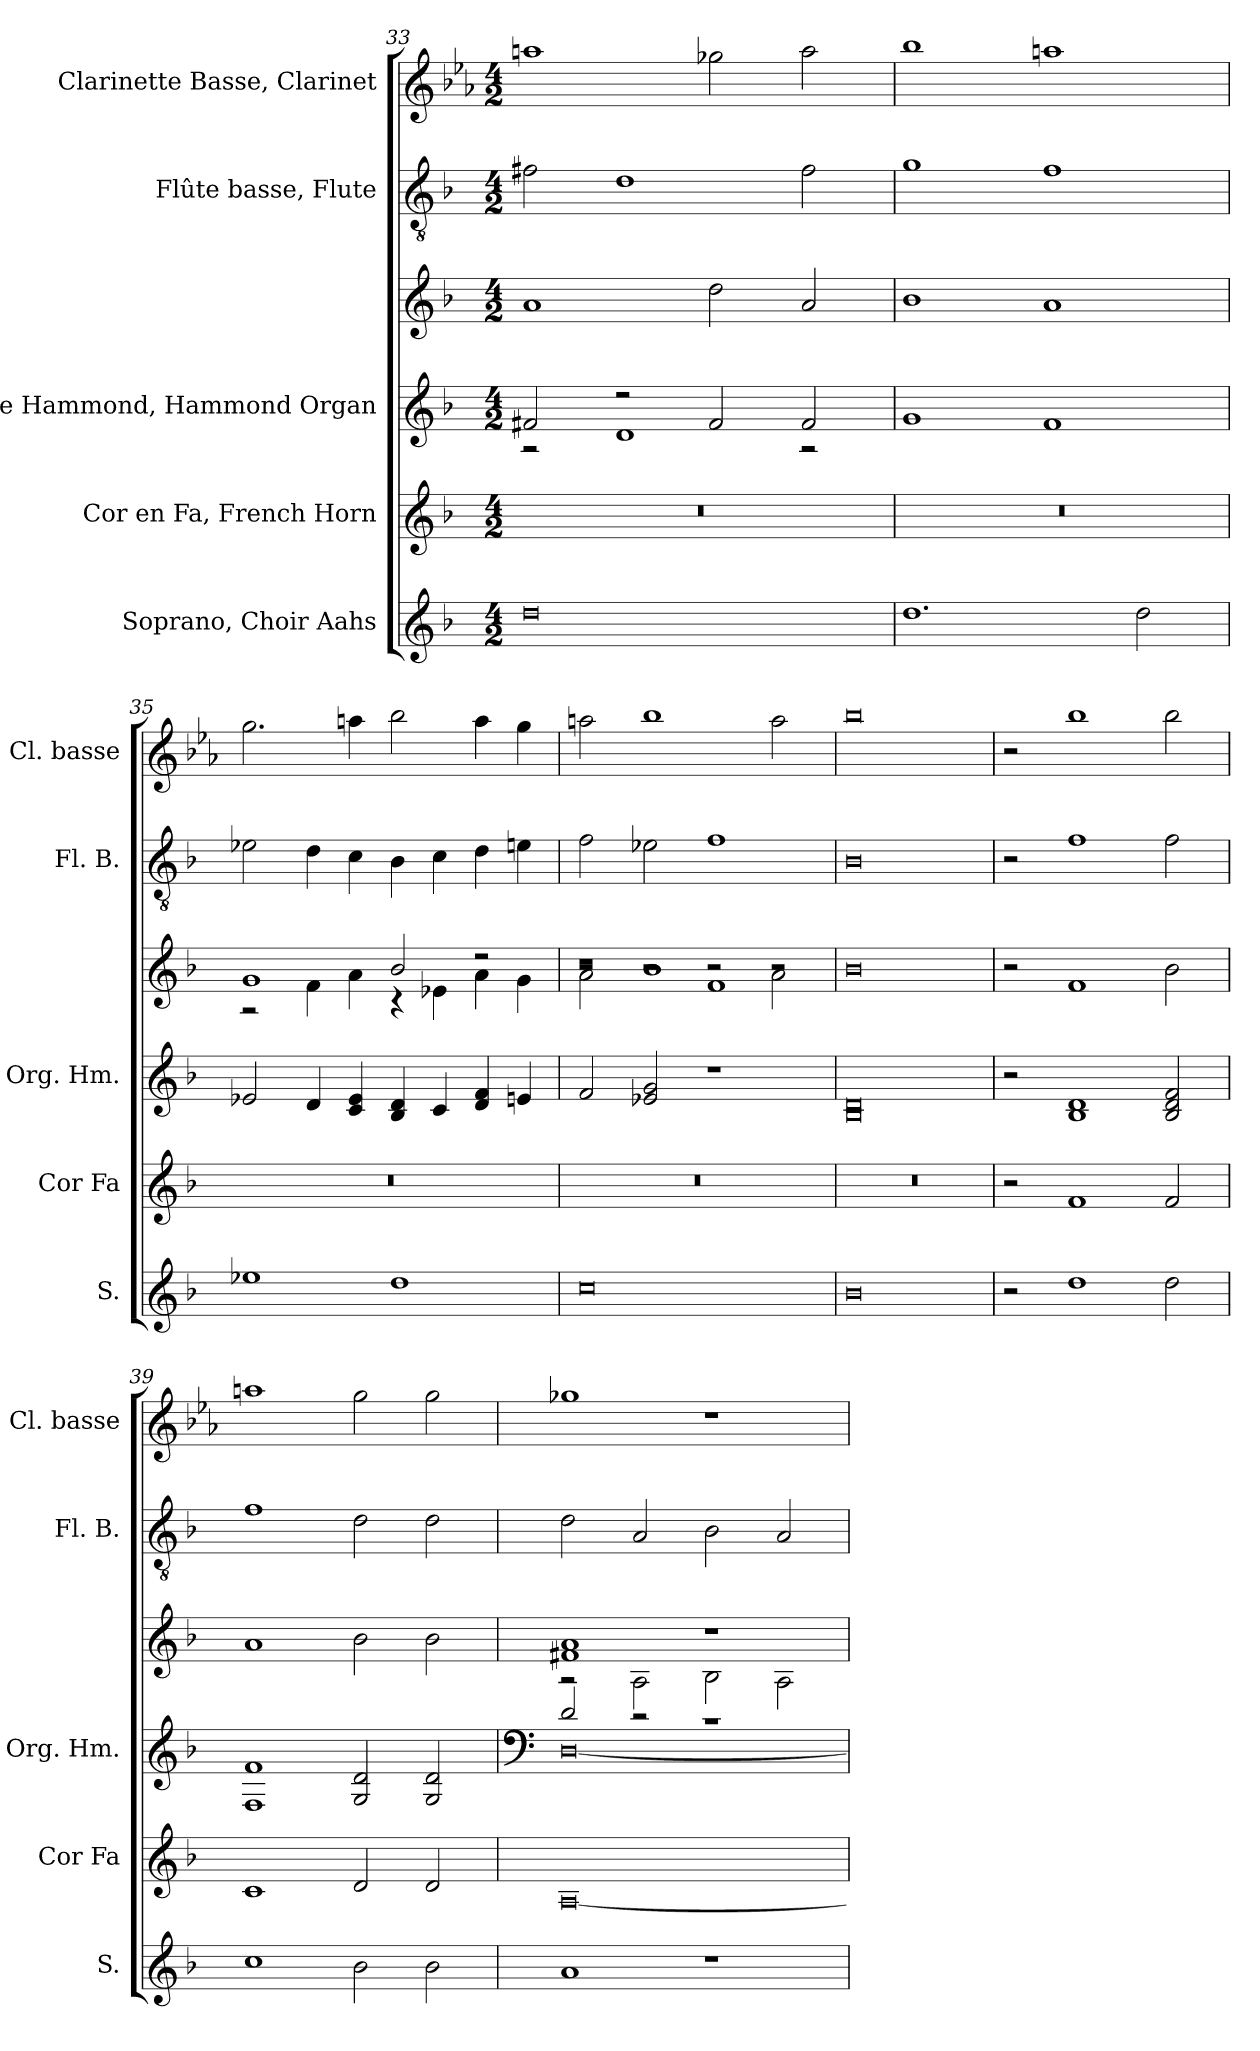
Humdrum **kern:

**kern	**kern	**kern	**kern	**kern	**kern
*part5	*part4	*part3	*part3	*part2	*part1
*staff6	*staff5	*staff4	*staff3	*staff2	*staff1
*I"Soprano, Choir Aahs	*I"Cor en Fa, French Horn	*I"Orgue Hammond, Hammond Organ	*	*I"Flûte basse, Flute	*I"Clarinette Basse, Clarinet
*I'S.	*I'Cor Fa	*I'Org. Hm.	*	*I'Fl. B.	*I'Cl. basse
*clefG2	*clefG2	*clefG2	*clefG2	*clefGv2	*clefG2
*	*ITrd4c7	*	*	*	*ITrd8c14
*k[b-]	*k[b-e-]	*k[b-]	*k[b-]	*k[b-]	*k[b-e-a-]
*M4/2	*M4/2	*M4/2	*M4/2	*M4/2	*M4/2
=33	=33	=33	=33	=33	=33
*	*	*^	*	*	*
0dd	0r	2f#X/	2r	1a	2f#X\	1an
.	.	2r	1d	.	1d	.
.	.	2f#/	.	2dd\	.	2g-X\
.	.	2f#/	2r	2a/	2f#\	2a\
*	*	*v	*v	*	*	*
=34	=34	=34	=34	=34	=34
1.dd	0r	1g	1b-	1g	1b-
.	.	1f	1a	1f	1an
2dd\	.	.	.	.	.
!!LO:PB:g=z
=35	=35	=35	=35	=35	=35
*	*	*	*^	*	*
1ee-X	0r	2e-X/	1g	2r	2e-X\	2.g\
.	.	4d/	.	4f\	4d\	.
.	.	4c/ 4e-/	.	4a\	4c\	4an\
1dd	.	4B-/ 4d/	2b-/	4r	4B-\	2b-\
.	.	4c/	.	4e-X\	4c\	.
.	.	4d/ 4f/	2r	4a\	4d\	4a\
.	.	4en/	.	4g\	4en\	4g\
=36	=36	=36	=36	=36	=36	=36
*	*	*	*	*^	*	*
0cc	0r	2f/	2r	2a\	1r	2f\	2an\
.	.	2e-X/ 2g/	1b-	2r	.	2e-X\	1b-
.	.	1r	.	2r	1f	1f	.
.	.	.	2r	2a\	.	.	2a\
*	*	*	*v	*v	*v	*	*
=37	=37	=37	=37	=37	=37
0b-	0r	0B- 0d	0b-	0B-	0b-
=38	=38	=38	=38	=38	=38
2r	2r	2r	2r	2r	2r
1dd	1B-	1B- 1d	1f	1f	1b-
2dd\	2B-/	2B-/ 2d/ 2f/	2b-\	2f\	2b-\
=39	=39	=39	=39	=39	=39
1cc	1F	1F 1f	1a	1f	1an
2b-\	2G/	2G/ 2d/	2b-\	2d\	2g\
2b-\	2G/	2G/ 2d/	2b-\	2d\	2g\
=40	=40	=40	=40	=40	=40
*	*	*clefF4	*	*	*
*	*	*^	*^	*	*
1a	[0D	2d/	[0D	1f#X 1a	2r	2d\	1g-X
.	.	2r	.	.	2A\	2A/	.
1r	.	1r	.	1r	2B-\	2B-\	1r
.	.	.	.	.	2A\	2A/	.
*	*	*v	*v	*	*	*	*
*	*	*	*v	*v	*	*
=	=	=	=	=	=
*-	*-	*-	*-	*-	*-
